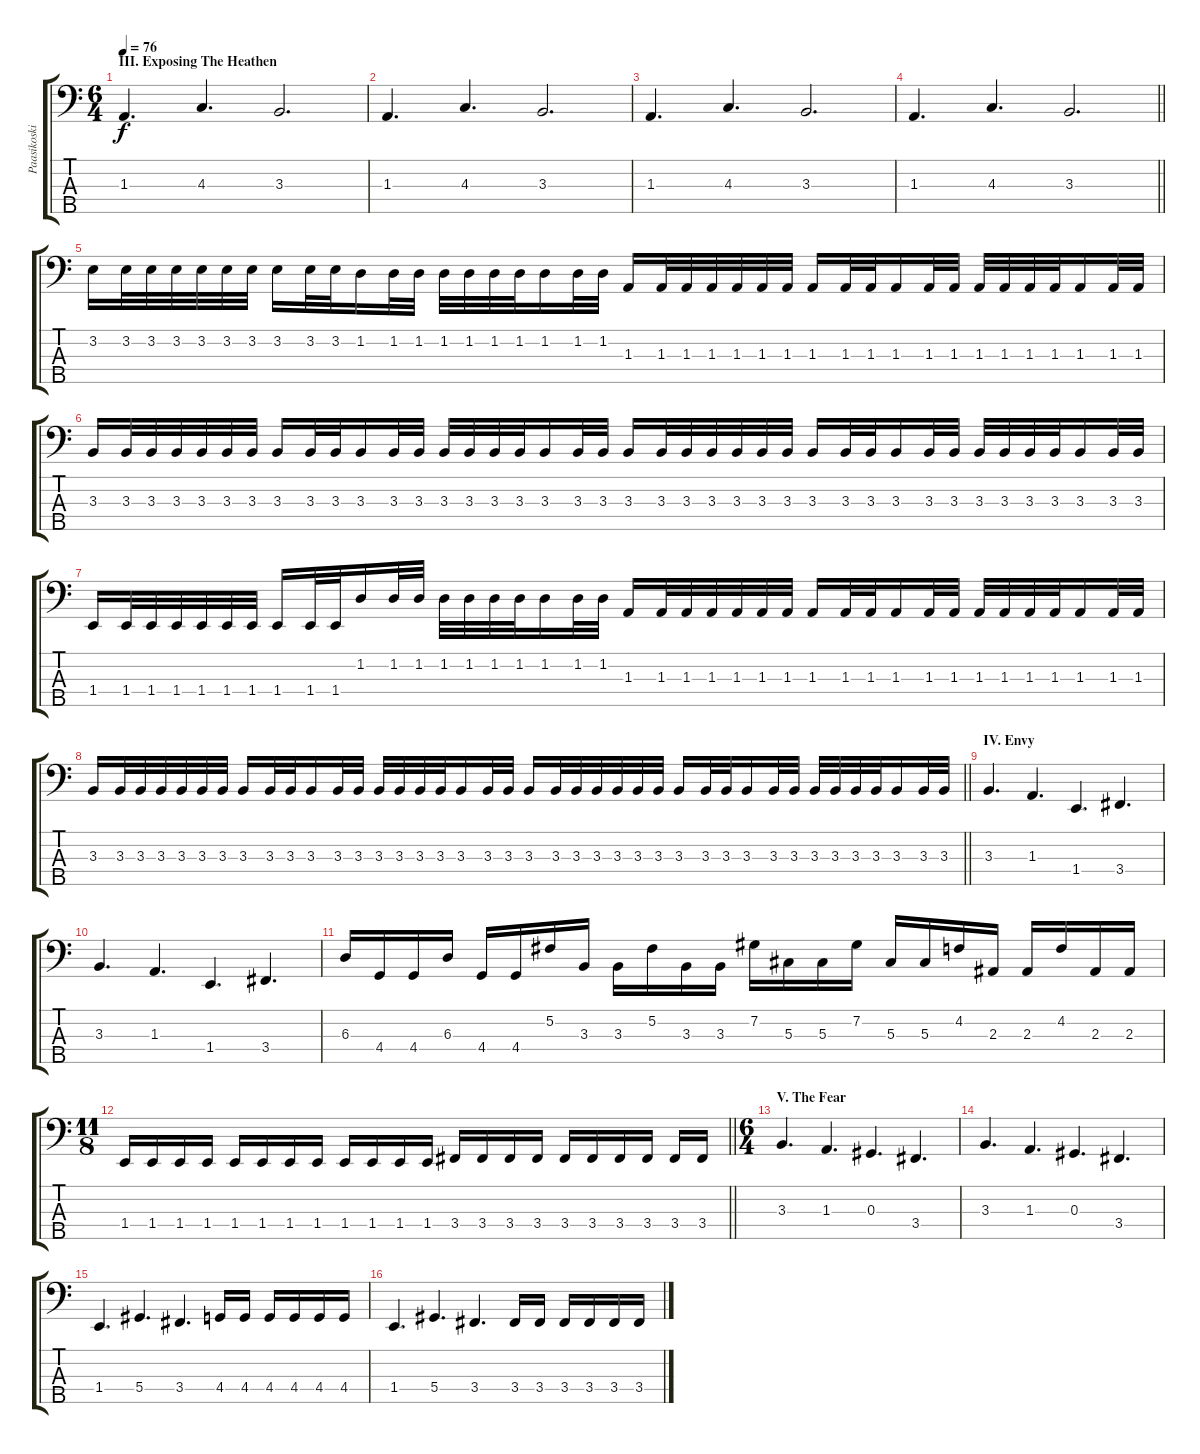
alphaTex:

\track ("Paasikoski (Bass)" "Paasikoski") {instrument electricbassfinger}
\staff {score tabs}
\tuning (Gb2 Db2 Ab1 Eb1 Bb0) {hide}
\ts (6 4)
\section ("" "III. Exposing The Heathen")
\tempo 76
\clef f4
\ks c
1.3.4{d dy f} 4.3.4{d} 3.3.2{d} |
1.3.4{d} 4.3.4{d} 3.3.2{d} |
1.3.4{d} 4.3.4{d} 3.3.2{d} |
\barLineRight lightlight
1.3.4{d} 4.3.4{d} 3.3.2{d} |
3.2.16 3.2.32 3.2.32 3.2.32 3.2.32 3.2.32 3.2.32 3.2.16 3.2.32 3.2.32 1.2.16 1.2.32 1.2.32 1.2.32 1.2.32 1.2.32 1.2.32 1.2.16 1.2.32 1.2.32 1.3.16 1.3.32 1.3.32 1.3.32 1.3.32 1.3.32 1.3.32 1.3.16 1.3.32 1.3.32 1.3.16 1.3.32 1.3.32 1.3.32 1.3.32 1.3.32 1.3.32 1.3.16 1.3.32 1.3.32 |
3.3.16 3.3.32 3.3.32 3.3.32 3.3.32 3.3.32 3.3.32 3.3.16 3.3.32 3.3.32 3.3.16 3.3.32 3.3.32 3.3.32 3.3.32 3.3.32 3.3.32 3.3.16 3.3.32 3.3.32 3.3.16 3.3.32 3.3.32 3.3.32 3.3.32 3.3.32 3.3.32 3.3.16 3.3.32 3.3.32 3.3.16 3.3.32 3.3.32 3.3.32 3.3.32 3.3.32 3.3.32 3.3.16 3.3.32 3.3.32 |
1.4.16 1.4.32 1.4.32 1.4.32 1.4.32 1.4.32 1.4.32 1.4.16 1.4.32 1.4.32 1.2.16 1.2.32 1.2.32 1.2.32 1.2.32 1.2.32 1.2.32 1.2.16 1.2.32 1.2.32 1.3.16 1.3.32 1.3.32 1.3.32 1.3.32 1.3.32 1.3.32 1.3.16 1.3.32 1.3.32 1.3.16 1.3.32 1.3.32 1.3.32 1.3.32 1.3.32 1.3.32 1.3.16 1.3.32 1.3.32 |
\barLineRight lightlight
3.3.16 3.3.32 3.3.32 3.3.32 3.3.32 3.3.32 3.3.32 3.3.16 3.3.32 3.3.32 3.3.16 3.3.32 3.3.32 3.3.32 3.3.32 3.3.32 3.3.32 3.3.16 3.3.32 3.3.32 3.3.16 3.3.32 3.3.32 3.3.32 3.3.32 3.3.32 3.3.32 3.3.16 3.3.32 3.3.32 3.3.16 3.3.32 3.3.32 3.3.32 3.3.32 3.3.32 3.3.32 3.3.16 3.3.32 3.3.32 |
\section ("" "IV. Envy")
3.3.4{d} 1.3.4{d} 1.4.4{d} 3.4.4{d} |
3.3.4{d} 1.3.4{d} 1.4.4{d} 3.4.4{d} |
6.3.16 4.4.16 4.4.16 6.3.16 4.4.16 4.4.16 5.2.16 3.3.16 3.3.16 5.2.16 3.3.16 3.3.16 7.2.16 5.3.16 5.3.16 7.2.16 5.3.16 5.3.16 4.2.16 2.3.16 2.3.16 4.2.16 2.3.16 2.3.16 |
\ts (11 8)
\barLineRight lightlight
1.4.16 1.4.16 1.4.16 1.4.16 1.4.16 1.4.16 1.4.16 1.4.16 1.4.16 1.4.16 1.4.16 1.4.16 3.4.16 3.4.16 3.4.16 3.4.16 3.4.16 3.4.16 3.4.16 3.4.16 3.4.16 3.4.16 |
\ts (6 4)
\section ("" "V. The Fear")
3.3.4{d} 1.3.4{d} 0.3.4{d} 3.4.4{d} |
3.3.4{d} 1.3.4{d} 0.3.4{d} 3.4.4{d} |
1.4.4{d} 5.4.4{d} 3.4.4{d} 4.4.16 4.4.16 4.4.16 4.4.16 4.4.16 4.4.16 |
1.4.4{d} 5.4.4{d} 3.4.4{d} 3.4.16 3.4.16 3.4.16 3.4.16 3.4.16 3.4.16
